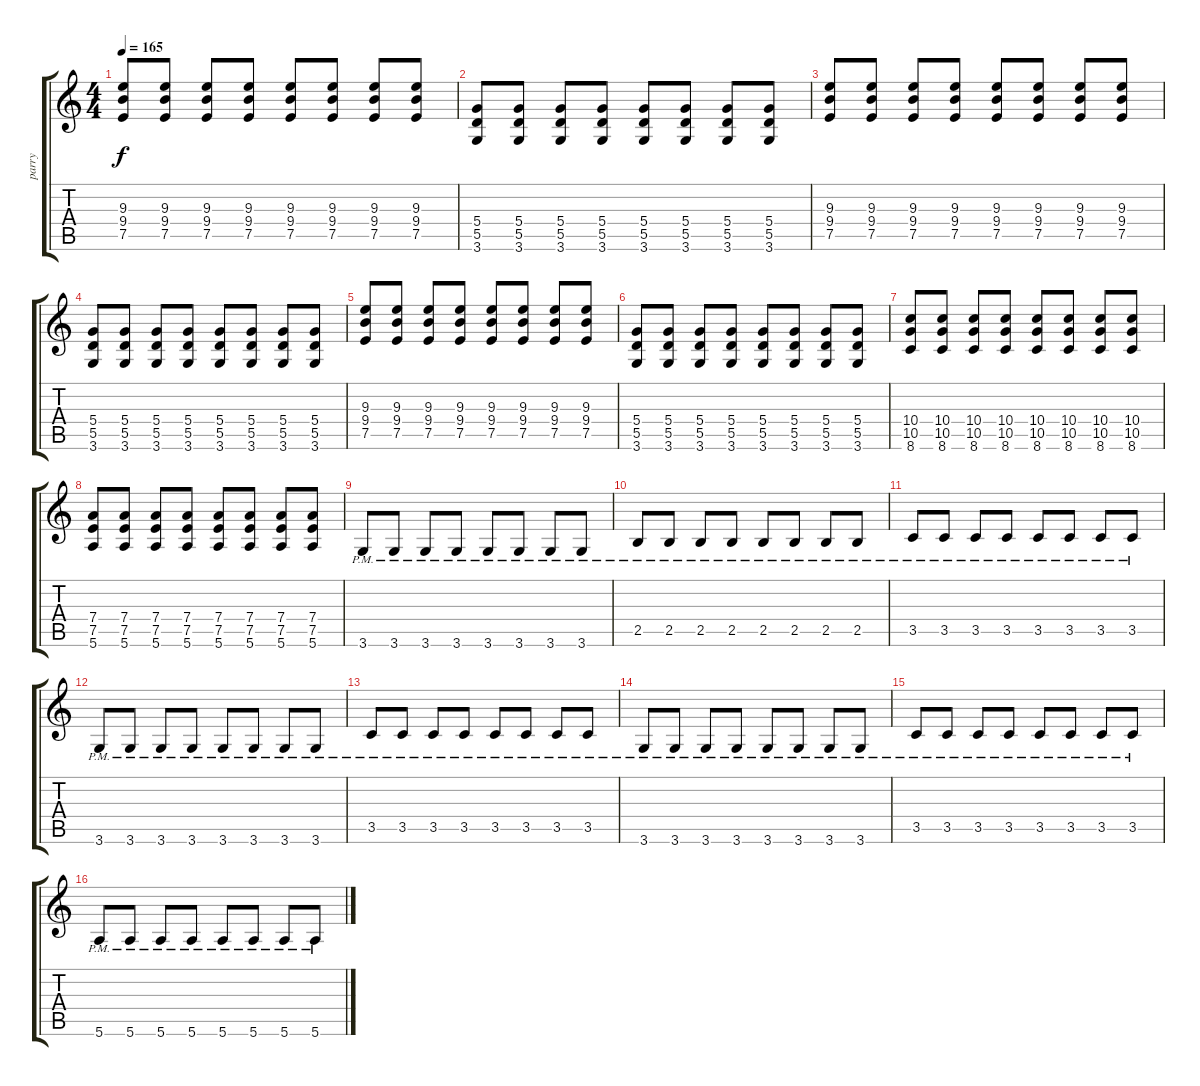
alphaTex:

\track ("parry" "parry") {instrument overdrivenguitar}
\staff {score tabs}
\tuning (E4 B3 G3 D3 A2 E2) {hide}
\ts (4 4)
\tempo 165
\clef g2
\ks c
(9.3 9.4 7.5).8{dy f instrument overdrivenguitar} (9.3 9.4 7.5).8 (9.3 9.4 7.5).8 (9.3 9.4 7.5).8 (9.3 9.4 7.5).8 (9.3 9.4 7.5).8 (9.3 9.4 7.5).8 (9.3 9.4 7.5).8 |
(5.4 5.5 3.6).8 (5.4 5.5 3.6).8 (5.4 5.5 3.6).8 (5.4 5.5 3.6).8 (5.4 5.5 3.6).8 (5.4 5.5 3.6).8 (5.4 5.5 3.6).8 (5.4 5.5 3.6).8 |
(9.3 9.4 7.5).8 (9.3 9.4 7.5).8 (9.3 9.4 7.5).8 (9.3 9.4 7.5).8 (9.3 9.4 7.5).8 (9.3 9.4 7.5).8 (9.3 9.4 7.5).8 (9.3 9.4 7.5).8 |
(5.4 5.5 3.6).8 (5.4 5.5 3.6).8 (5.4 5.5 3.6).8 (5.4 5.5 3.6).8 (5.4 5.5 3.6).8 (5.4 5.5 3.6).8 (5.4 5.5 3.6).8 (5.4 5.5 3.6).8 |
(9.3 9.4 7.5).8 (9.3 9.4 7.5).8 (9.3 9.4 7.5).8 (9.3 9.4 7.5).8 (9.3 9.4 7.5).8 (9.3 9.4 7.5).8 (9.3 9.4 7.5).8 (9.3 9.4 7.5).8 |
(5.4 5.5 3.6).8 (5.4 5.5 3.6).8 (5.4 5.5 3.6).8 (5.4 5.5 3.6).8 (5.4 5.5 3.6).8 (5.4 5.5 3.6).8 (5.4 5.5 3.6).8 (5.4 5.5 3.6).8 |
(10.4 10.5 8.6).8 (10.4 10.5 8.6).8 (10.4 10.5 8.6).8 (10.4 10.5 8.6).8 (10.4 10.5 8.6).8 (10.4 10.5 8.6).8 (10.4 10.5 8.6).8 (10.4 10.5 8.6).8 |
(7.4 7.5 5.6).8 (7.4 7.5 5.6).8 (7.4 7.5 5.6).8 (7.4 7.5 5.6).8 (7.4 7.5 5.6).8 (7.4 7.5 5.6).8 (7.4 7.5 5.6).8 (7.4 7.5 5.6).8 |
3.6{pm}.8 3.6{pm}.8 3.6{pm}.8 3.6{pm}.8 3.6{pm}.8 3.6{pm}.8 3.6{pm}.8 3.6{pm}.8 |
2.5{pm}.8 2.5{pm}.8 2.5{pm}.8 2.5{pm}.8 2.5{pm}.8 2.5{pm}.8 2.5{pm}.8 2.5{pm}.8 |
3.5{pm}.8 3.5{pm}.8 3.5{pm}.8 3.5{pm}.8 3.5{pm}.8 3.5{pm}.8 3.5{pm}.8 3.5{pm}.8 |
3.6{pm}.8 3.6{pm}.8 3.6{pm}.8 3.6{pm}.8 3.6{pm}.8 3.6{pm}.8 3.6{pm}.8 3.6{pm}.8 |
3.5{pm}.8 3.5{pm}.8 3.5{pm}.8 3.5{pm}.8 3.5{pm}.8 3.5{pm}.8 3.5{pm}.8 3.5{pm}.8 |
3.6{pm}.8 3.6{pm}.8 3.6{pm}.8 3.6{pm}.8 3.6{pm}.8 3.6{pm}.8 3.6{pm}.8 3.6{pm}.8 |
3.5{pm}.8 3.5{pm}.8 3.5{pm}.8 3.5{pm}.8 3.5{pm}.8 3.5{pm}.8 3.5{pm}.8 3.5{pm}.8 |
5.6{pm}.8 5.6{pm}.8 5.6{pm}.8 5.6{pm}.8 5.6{pm}.8 5.6{pm}.8 5.6{pm}.8 5.6{pm}.8
